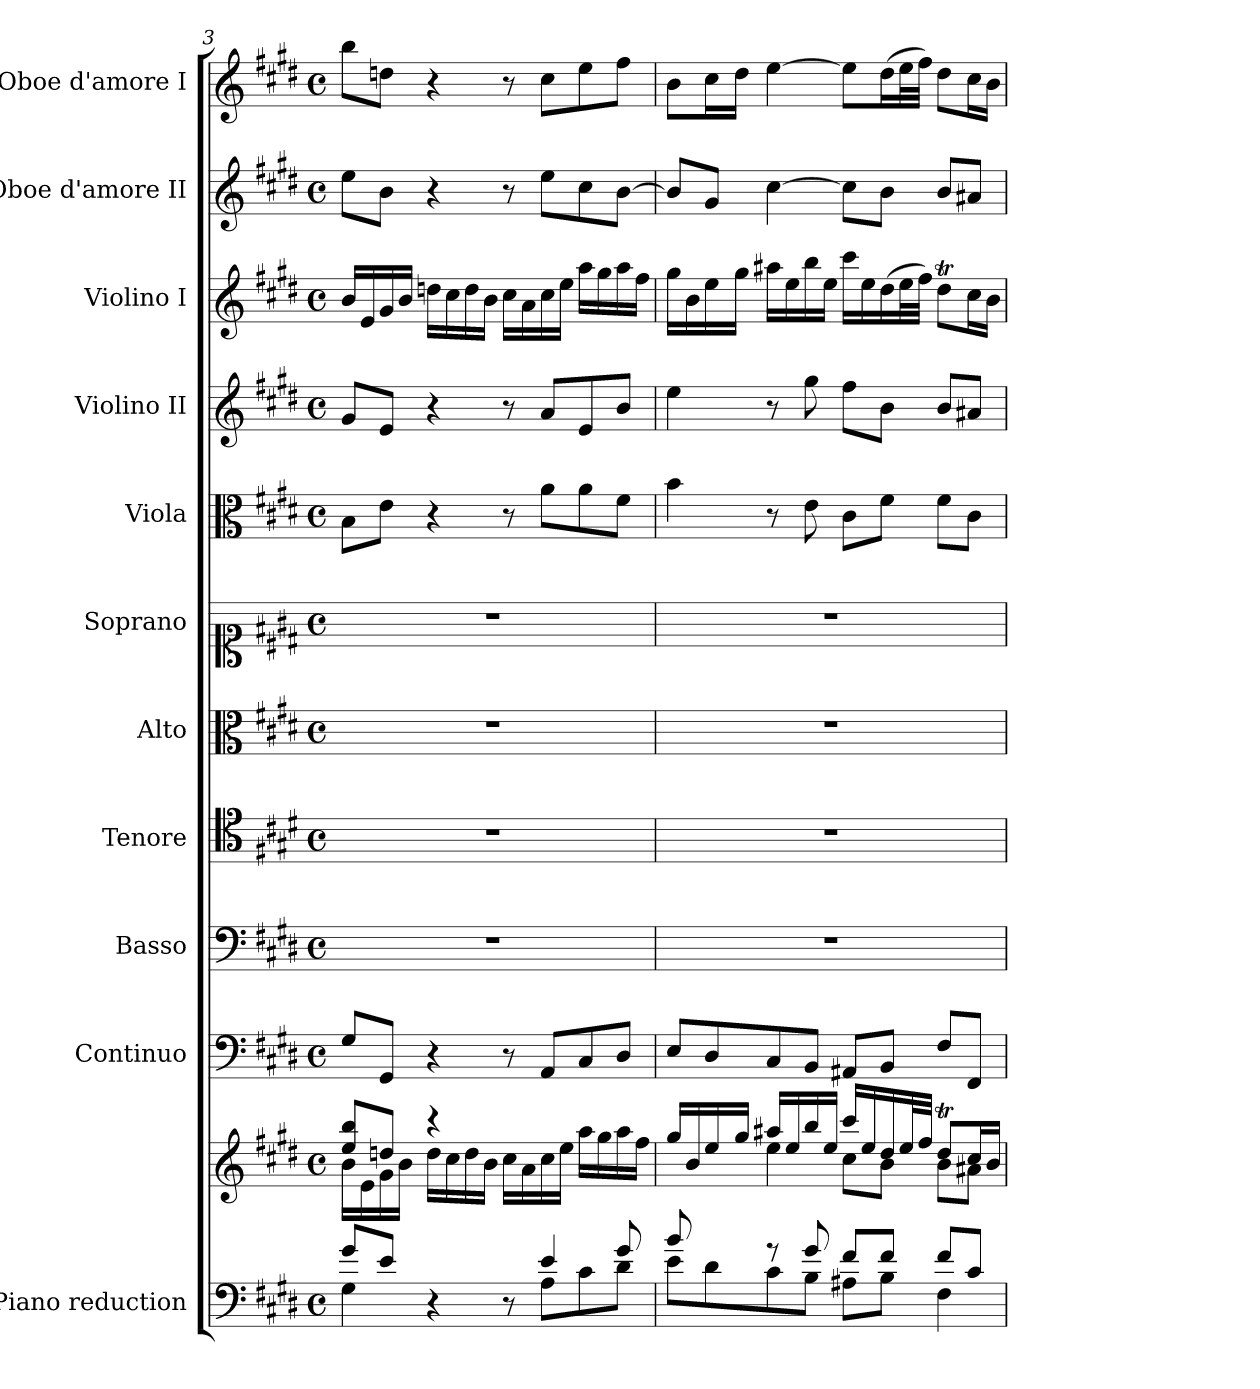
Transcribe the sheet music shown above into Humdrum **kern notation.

**kern	**kern	**kern	**kern	**kern	**kern	**kern	**kern	**kern	**kern	**kern	**kern
*part11	*part11	*part10	*part9	*part8	*part7	*part6	*part5	*part4	*part3	*part2	*part1
*staff12	*staff11	*staff10	*staff9	*staff8	*staff7	*staff6	*staff5	*staff4	*staff3	*staff2	*staff1
*I"Piano reduction	*	*I"Continuo	*I"Basso	*I"Tenore	*I"Alto	*I"Soprano	*I"Viola	*I"Violino II	*I"Violino I	*I"Oboe d'amore II	*I"Oboe d'amore I
*I'Pno	*	*	*	*	*	*	*I'Vla	*I'Vln	*I'Vln	*I'Ob	*I'Ob
*clefF4	*clefG2	*clefF4	*clefF4	*clefC4	*clefC3	*clefC1	*clefC3	*clefG2	*clefG2	*clefG2	*clefG2
*k[f#c#g#d#]	*k[f#c#g#d#]	*k[f#c#g#d#]	*k[f#c#g#d#]	*k[f#c#g#d#]	*k[f#c#g#d#]	*k[f#c#g#d#]	*k[f#c#g#d#]	*k[f#c#g#d#]	*k[f#c#g#d#]	*k[f#c#g#d#]	*k[f#c#g#d#]
*M4/4	*M4/4	*M4/4	*M4/4	*M4/4	*M4/4	*M4/4	*M4/4	*M4/4	*M4/4	*M4/4	*M4/4
*met(c)	*met(c)	*met(c)	*met(c)	*met(c)	*met(c)	*met(c)	*met(c)	*met(c)	*met(c)	*met(c)	*met(c)
=3	=3	=3	=3	=3	=3	=3	=3	=3	=3	=3	=3
*^	*^	*	*	*	*	*	*	*	*	*	*
8g#/L	4G#\	8ee/ 8bb/L	16b\LL	8G#/L	1r	1r	1r	1r	8B\L	8g#/L	16b/LL	8ee\L	8bb\L
.	.	.	16e\	.	.	.	.	.	.	.	16e/	.	.
8e/J	.	8ddn/J	16g#\	8GG#/J	.	.	.	.	8e\J	8e/J	16g#/	8b\J	8ddn\J
.	.	.	16b\JJ	.	.	.	.	.	.	.	16b/JJ	.	.
4r	4ryy	4r	16dd\LL	4r	.	.	.	.	4r	4r	16ddn\LL	4r	4r
.	.	.	16cc#\	.	.	.	.	.	.	.	16cc#\	.	.
.	.	.	16dd\	.	.	.	.	.	.	.	16dd\	.	.
.	.	.	16b\JJ	.	.	.	.	.	.	.	16b\JJ	.	.
8r	8ryy	2ryy	16cc#\LL	8r	.	.	.	.	8r	8r	16cc#\LL	8r	8r
.	.	.	16a\	.	.	.	.	.	.	.	16a\	.	.
4e/	8A\L	.	16cc#\	8AA/L	.	.	.	.	8a\L	8a/L	16cc#\	8ee\L	8cc#\L
.	.	.	16ee\JJ	.	.	.	.	.	.	.	16ee\JJ	.	.
.	8c#\	.	16aa\LL	8C#/	.	.	.	.	8a\	8e/	16aa\LL	8cc#\	8ee\
.	.	.	16gg#\	.	.	.	.	.	.	.	16gg#\	.	.
8g#/	8d#\J	.	16aa\	8D#/J	.	.	.	.	8f#\J	8b/J	16aa\	[8b\J	8ff#\J
.	.	.	16ff#\JJ	.	.	.	.	.	.	.	16ff#\JJ	.	.
!!LO:PB:g=z
=4	=4	=4	=4	=4	=4	=4	=4	=4	=4	=4	=4	=4	=4
*	*^	*	*	*	*	*	*	*	*	*	*	*	*
8b/L	4ryy	8e\L	16gg#/LL	8ryy	8E/L	1r	1r	1r	1r	4b\	4ee\	16gg#\LL	8b/L]	8b\L
.	.	.	16b/	.	.	.	.	.	.	.	.	16b\	.	.
2..ryy	.	8d#\	16ee/	16cc#\L	8D#/	.	.	.	.	.	.	16ee\	8g#/J	16cc#\L
.	.	.	16gg#/JJ	16dd#X\JJ	.	.	.	.	.	.	.	16gg#\JJ	.	16dd#\JJ
.	8r	8c#\	16aa#X/LL	4ee\	8C#/	.	.	.	.	8r	8r	16aa#X\LL	[4cc#\	[4ee\
.	.	.	16ee/	.	.	.	.	.	.	.	.	16ee\	.	.
.	8g#/	8B\J	16bb/	.	8BB/J	.	.	.	.	8e\	8gg#\	16bb\	.	.
.	.	.	16ee/JJ	.	.	.	.	.	.	.	.	16ee\JJ	.	.
.	8f#/L	8A#X\L	16ccc#/LL	8cc#\L	8AA#X/L	.	.	.	.	8c#\L	8ff#\L	16ccc#\LL	8cc#\L]	8ee\L]
.	.	.	16ee/	.	.	.	.	.	.	.	.	16ee\	.	.
.	8f#/J	8B\J	16dd#/	8b\J	8BB/J	.	.	.	.	8f#\J	8b\J	(16dd#\	8b\J	(16dd#\L
.	.	.	32ee/L	.	.	.	.	.	.	.	.	32ee\L	.	32ee\L
.	.	.	32ff#/JJJ	.	.	.	.	.	.	.	.	32ff#\JJJ)	.	32ff#\JJJ)
.	8f#/L	4F#\	8dd#t/L	8b\L	8F#/L	.	.	.	.	8f#\L	8b/L	8dd#t\L	8b/L	8dd#\L
.	8c#/J	.	16cc#/L	8a#X\J	8FF#/J	.	.	.	.	8c#\J	8a#X/J	16cc#\L	8a#X/J	16cc#\L
.	.	.	16b/JJ	.	.	.	.	.	.	.	.	16b\JJ	.	16b\JJ
*v	*v	*v	*	*	*	*	*	*	*	*	*	*	*	*
*	*v	*v	*	*	*	*	*	*	*	*	*	*
=	=	=	=	=	=	=	=	=	=	=	=
*-	*-	*-	*-	*-	*-	*-	*-	*-	*-	*-	*-
